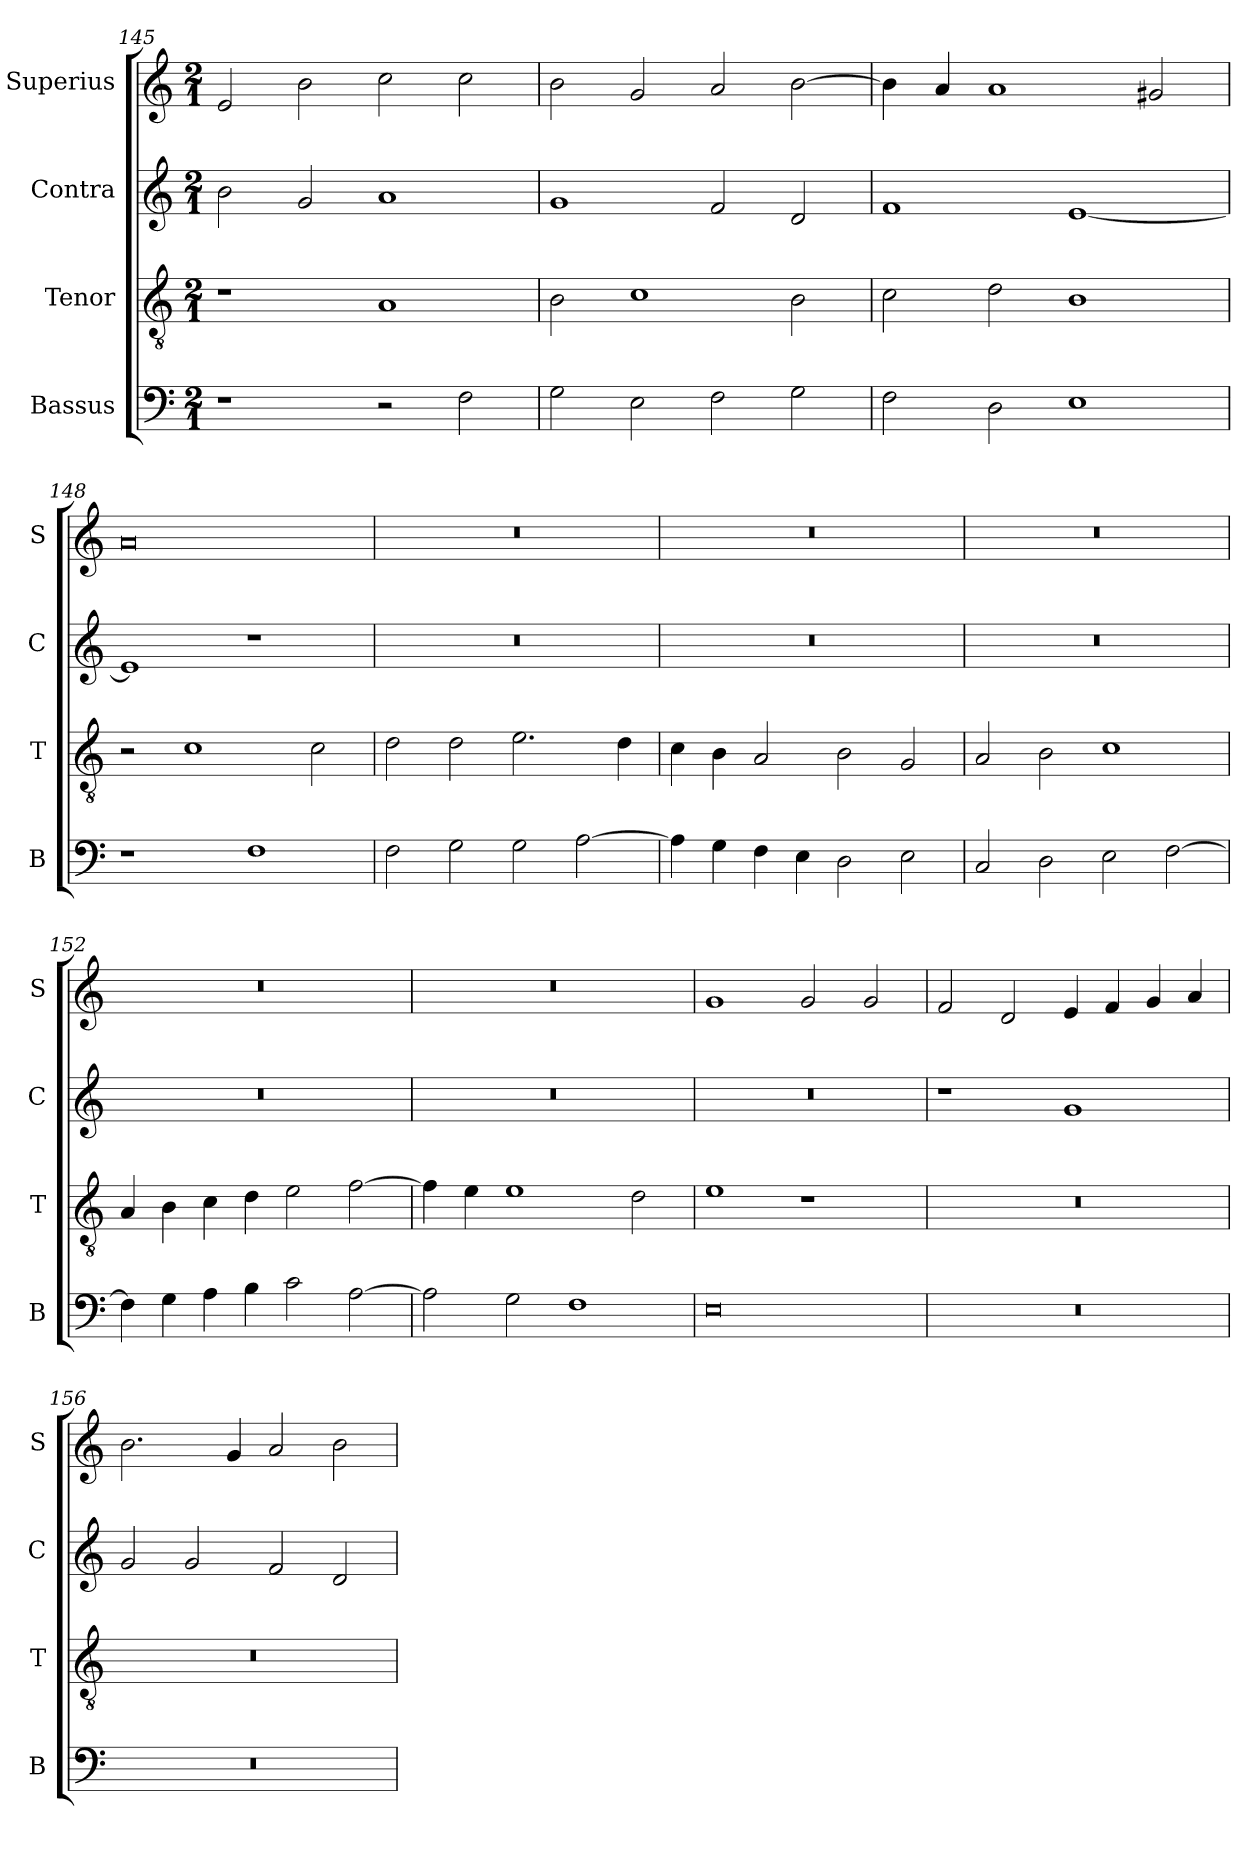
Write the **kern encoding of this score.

**kern	**kern	**kern	**kern
*part4	*part3	*part2	*part1
*staff4	*staff3	*staff2	*staff1
*I"Bassus	*I"Tenor	*I"Contra	*I"Superius
*I'B	*I'T	*I'C	*I'S
*clefF4	*clefGv2	*clefG2	*clefG2
*k[]	*k[]	*k[]	*k[]
*M2/1	*M2/1	*M2/1	*M2/1
=145	=145	=145	=145
1r	1r	2b\	2e/
.	.	2g/	2b\
2r	1A	1a	2cc\
2F\	.	.	2cc\
=146	=146	=146	=146
2G\	2B\	1g	2b\
2E\	1c	.	2g/
2F\	.	2f/	2a/
2G\	2B\	2d/	[2b\
=147	=147	=147	=147
2F\	2c\	1f	4b\]
.	.	.	4a/
2D\	2d\	.	1a
1E	1B	[1e	.
.	.	.	2g#X/
=148	=148	=148	=148
1r	2r	1e]	0a
.	1c	.	.
1F	.	1r	.
.	2c\	.	.
=149	=149	=149	=149
2F\	2d\	0r	0r
2G\	2d\	.	.
2G\	2.e\	.	.
[2A\	.	.	.
.	4d\	.	.
=150	=150	=150	=150
4A\]	4c\	0r	0r
4G\	4B\	.	.
4F\	2A/	.	.
4E\	.	.	.
2D\	2B\	.	.
2E\	2G/	.	.
=151	=151	=151	=151
2C/	2A/	0r	0r
2D\	2B\	.	.
2E\	1c	.	.
[2F\	.	.	.
=152	=152	=152	=152
4F\]	4A/	0r	0r
4G\	4B\	.	.
4A\	4c\	.	.
4B\	4d\	.	.
2c\	2e\	.	.
[2A\	[2f\	.	.
=153	=153	=153	=153
2A\]	4f\]	0r	0r
.	4e\	.	.
2G\	1e	.	.
1F	.	.	.
.	2d\	.	.
=154	=154	=154	=154
0E	1e	0r	1g
.	1r	.	2g/
.	.	.	2g/
=155	=155	=155	=155
0r	0r	1r	2f/
.	.	.	2d/
.	.	1g	4e/
.	.	.	4f/
.	.	.	4g/
.	.	.	4a/
=156	=156	=156	=156
0r	0r	2g/	2.b\
.	.	2g/	.
.	.	.	4g/
.	.	2f/	2a/
.	.	2d/	2b\
=	=	=	=
*-	*-	*-	*-
